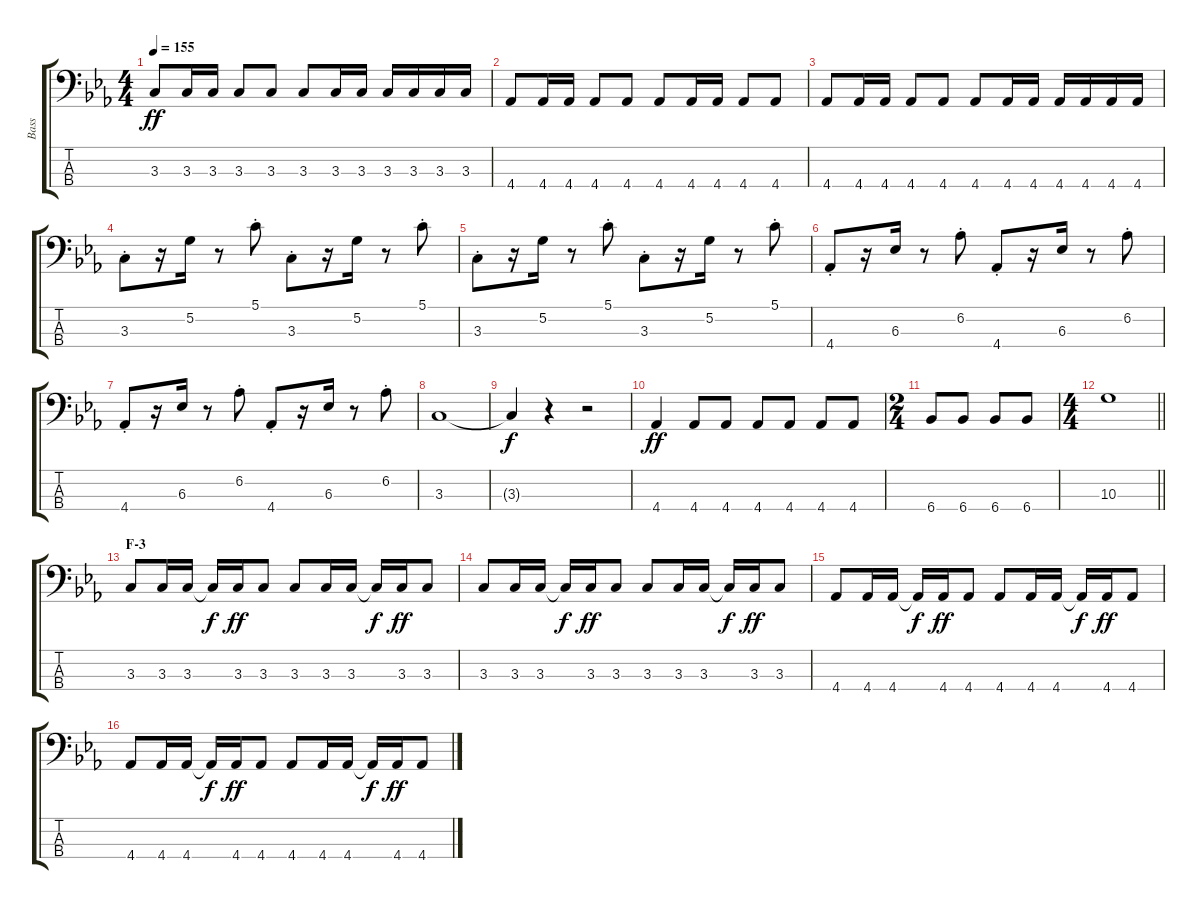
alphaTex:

\track ("Bass" "Bass") {instrument electricbassfinger}
\staff {score tabs}
\tuning (G2 D2 A1 E1) {hide}
\ts (4 4)
\tempo 155
\clef f4
\ks eb
3.3.8{dy ff} 3.3.16 3.3.16 3.3.8 3.3.8 3.3.8 3.3.16 3.3.16 3.3.16 3.3.16 3.3.16 3.3.16 |
4.4.8 4.4.16 4.4.16 4.4.8 4.4.8 4.4.8 4.4.16 4.4.16 4.4.8 4.4.8 |
4.4.8 4.4.16 4.4.16 4.4.8 4.4.8 4.4.8 4.4.16 4.4.16 4.4.16 4.4.16 4.4.16 4.4.16 |
3.3{st}.8 r.16 5.2.16 r.8 5.1{st}.8 3.3{st}.8 r.16 5.2.16 r.8 5.1{st}.8 |
3.3{st}.8 r.16 5.2.16 r.8 5.1{st}.8 3.3{st}.8 r.16 5.2.16 r.8 5.1{st}.8 |
4.4{st}.8 r.16 6.3.16 r.8 6.2{st}.8 4.4{st}.8 r.16 6.3.16 r.8 6.2{st}.8 |
4.4{st}.8 r.16 6.3.16 r.8 6.2{st}.8 4.4{st}.8 r.16 6.3.16 r.8 6.2{st}.8 |
3.3.1 |
3.3{t}.4{dy f} r.4 r.2 |
4.4.4{dy ff} 4.4.8 4.4.8 4.4.8 4.4.8 4.4.8 4.4.8 |
\ts (2 4)
6.4.8 6.4.8 6.4.8 6.4.8 |
\ts (4 4)
\barLineRight lightlight
10.3.1 |
\section ("" "F-3")
3.3.8 3.3.16 3.3.16 3.3{t}.16{dy f} 3.3.16{dy ff} 3.3.8 3.3.8 3.3.16 3.3.16 3.3{t}.16{dy f} 3.3.16{dy ff} 3.3.8 |
3.3.8 3.3.16 3.3.16 3.3{t}.16{dy f} 3.3.16{dy ff} 3.3.8 3.3.8 3.3.16 3.3.16 3.3{t}.16{dy f} 3.3.16{dy ff} 3.3.8 |
4.4.8 4.4.16 4.4.16 4.4{t}.16{dy f} 4.4.16{dy ff} 4.4.8 4.4.8 4.4.16 4.4.16 4.4{t}.16{dy f} 4.4.16{dy ff} 4.4.8 |
4.4.8 4.4.16 4.4.16 4.4{t}.16{dy f} 4.4.16{dy ff} 4.4.8 4.4.8 4.4.16 4.4.16 4.4{t}.16{dy f} 4.4.16{dy ff} 4.4.8
